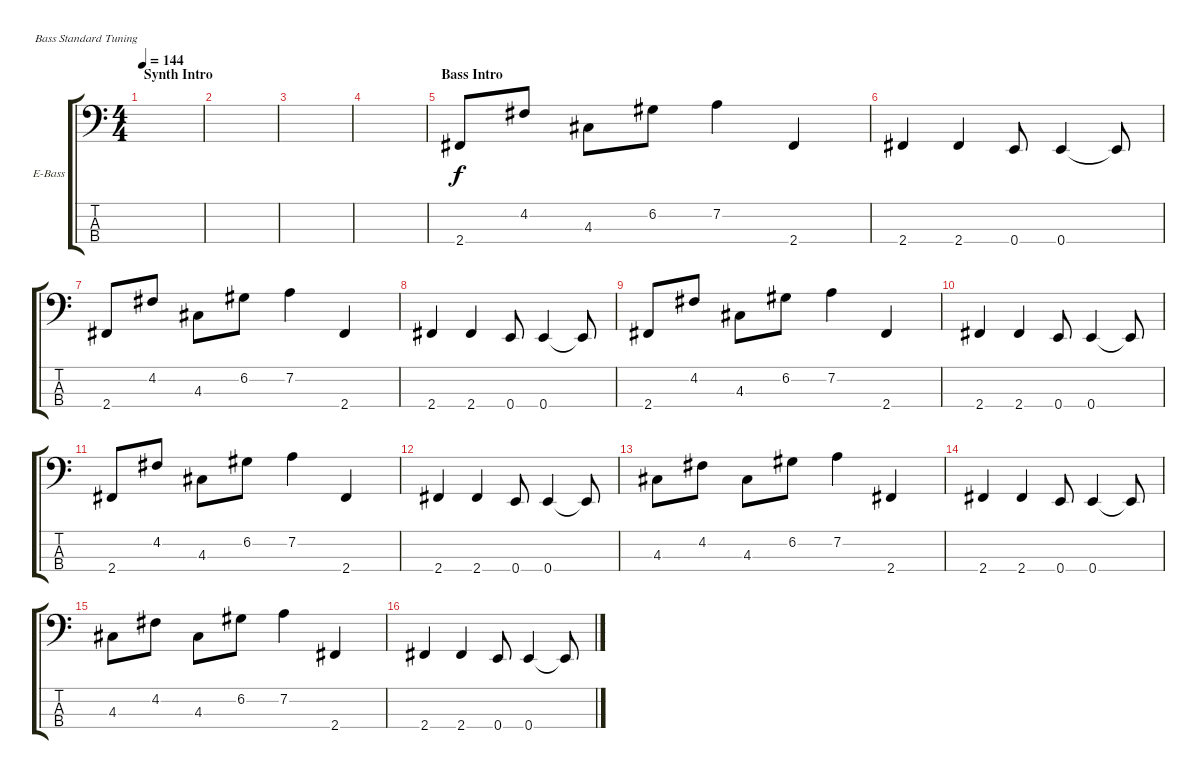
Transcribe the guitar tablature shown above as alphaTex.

\bracketExtendMode groupsimilarinstruments
\firstSystemTrackNameOrientation horizontal
\otherSystemsTrackNameOrientation horizontal
\track ("Bass" "E-Bass") {instrument electricbassfinger}
\staff {score tabs}
\tuning (G2 D2 A1 E1)
\ts (4 4)
\section ("" "Synth Intro")
\tempo 144
\clef f4
\ks c
|
|
|
|
\section ("" "Bass Intro")
2.4.8 4.2.8 4.3.8 6.2.8 7.2.4 2.4.4 |
2.4.4 2.4.4 0.4.8 0.4.4 0.4{t}.8 |
2.4.8 4.2.8 4.3.8 6.2.8 7.2.4 2.4.4 |
2.4.4 2.4.4 0.4.8 0.4.4 0.4{t}.8 |
2.4.8 4.2.8 4.3.8 6.2.8 7.2.4 2.4.4 |
2.4.4 2.4.4 0.4.8 0.4.4 0.4{t}.8 |
2.4.8 4.2.8 4.3.8 6.2.8 7.2.4 2.4.4 |
2.4.4 2.4.4 0.4.8 0.4.4 0.4{t}.8 |
4.3.8 4.2.8 4.3.8 6.2.8 7.2.4 2.4.4 |
2.4.4 2.4.4 0.4.8 0.4.4 0.4{t}.8 |
4.3.8 4.2.8 4.3.8 6.2.8 7.2.4 2.4.4 |
2.4.4 2.4.4 0.4.8 0.4.4 0.4{t}.8
